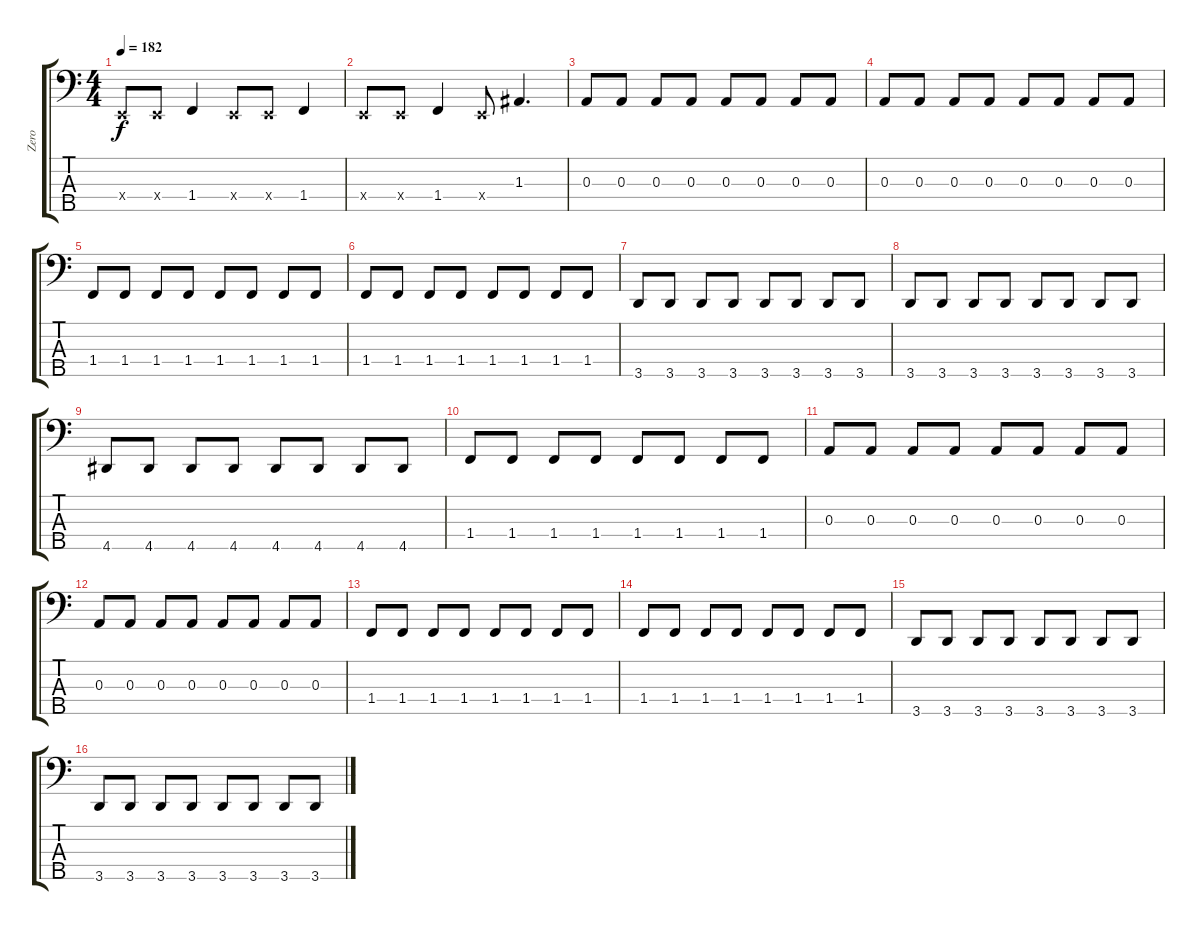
\track ("Zero" "Zero") {instrument electricbassfinger}
\staff {score tabs}
\tuning (G2 D2 A1 E1 B0) {hide}
\ts (4 4)
\tempo 182
\clef f4
\ks c
0.4{x}.8{dy f} 0.4{x}.8 1.4.4 0.4{x}.8 0.4{x}.8 1.4.4 |
0.4{x}.8 0.4{x}.8 1.4.4 0.4{x}.8 1.3.4{d} |
0.3.8 0.3.8 0.3.8 0.3.8 0.3.8 0.3.8 0.3.8 0.3.8 |
0.3.8 0.3.8 0.3.8 0.3.8 0.3.8 0.3.8 0.3.8 0.3.8 |
1.4.8 1.4.8 1.4.8 1.4.8 1.4.8 1.4.8 1.4.8 1.4.8 |
1.4.8 1.4.8 1.4.8 1.4.8 1.4.8 1.4.8 1.4.8 1.4.8 |
3.5.8 3.5.8 3.5.8 3.5.8 3.5.8 3.5.8 3.5.8 3.5.8 |
3.5.8 3.5.8 3.5.8 3.5.8 3.5.8 3.5.8 3.5.8 3.5.8 |
4.5.8 4.5.8 4.5.8 4.5.8 4.5.8 4.5.8 4.5.8 4.5.8 |
1.4.8 1.4.8 1.4.8 1.4.8 1.4.8 1.4.8 1.4.8 1.4.8 |
0.3.8 0.3.8 0.3.8 0.3.8 0.3.8 0.3.8 0.3.8 0.3.8 |
0.3.8 0.3.8 0.3.8 0.3.8 0.3.8 0.3.8 0.3.8 0.3.8 |
1.4.8 1.4.8 1.4.8 1.4.8 1.4.8 1.4.8 1.4.8 1.4.8 |
1.4.8 1.4.8 1.4.8 1.4.8 1.4.8 1.4.8 1.4.8 1.4.8 |
3.5.8 3.5.8 3.5.8 3.5.8 3.5.8 3.5.8 3.5.8 3.5.8 |
3.5.8 3.5.8 3.5.8 3.5.8 3.5.8 3.5.8 3.5.8 3.5.8
